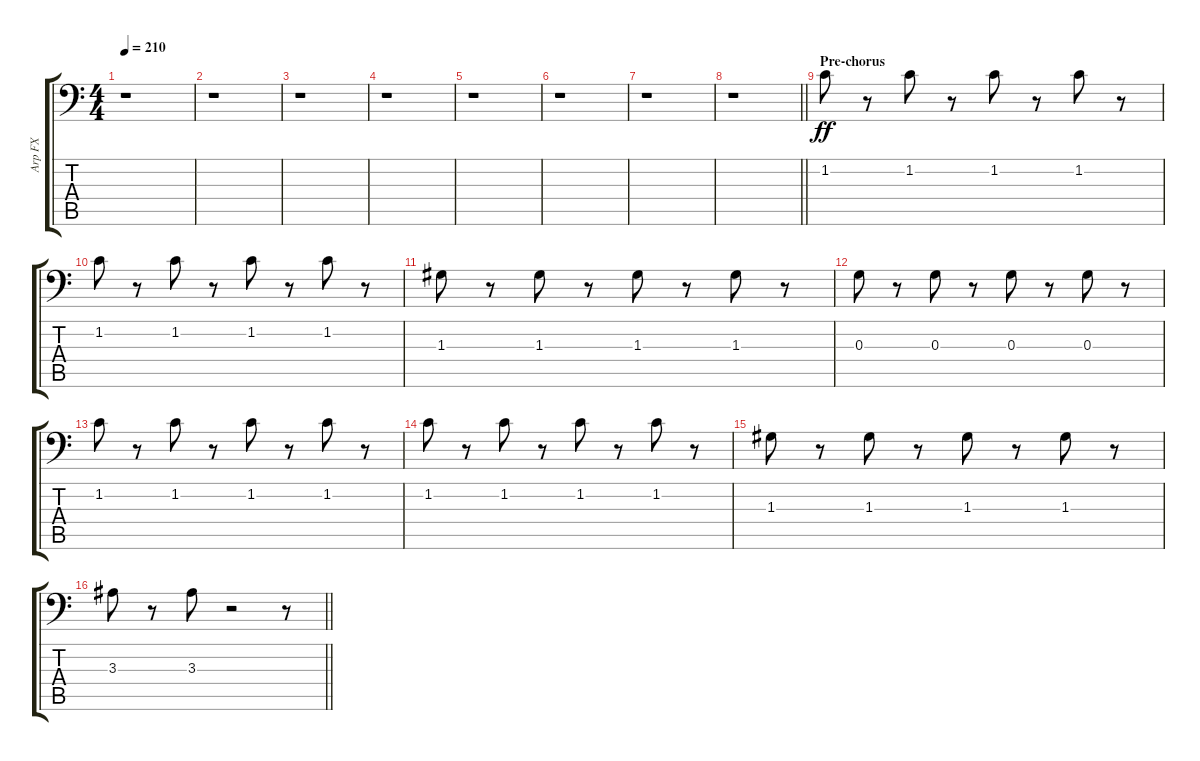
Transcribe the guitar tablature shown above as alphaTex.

\track ("Arp FX" "Arp FX") {instrument seashore}
\staff {score tabs}
\tuning (B8 B3 G3 D3 A2 C-1) {hide}
\ts (4 4)
\tempo 210
\clef f4
\ks c
r.1{dy ff} |
r.1 |
r.1 |
r.1 |
r.1 |
r.1 |
r.1 |
\barLineRight lightlight
r.1 |
\section ("" "Pre-chorus")
1.2.8 r.8 1.2.8 r.8 1.2.8 r.8 1.2.8 r.8 |
1.2.8 r.8 1.2.8 r.8 1.2.8 r.8 1.2.8 r.8 |
1.3.8 r.8 1.3.8 r.8 1.3.8 r.8 1.3.8 r.8 |
0.3.8 r.8 0.3.8 r.8 0.3.8 r.8 0.3.8 r.8 |
1.2.8 r.8 1.2.8 r.8 1.2.8 r.8 1.2.8 r.8 |
1.2.8 r.8 1.2.8 r.8 1.2.8 r.8 1.2.8 r.8 |
1.3.8 r.8 1.3.8 r.8 1.3.8 r.8 1.3.8 r.8 |
\barLineRight lightlight
3.3.8 r.8 3.3.8 r.2 r.8
